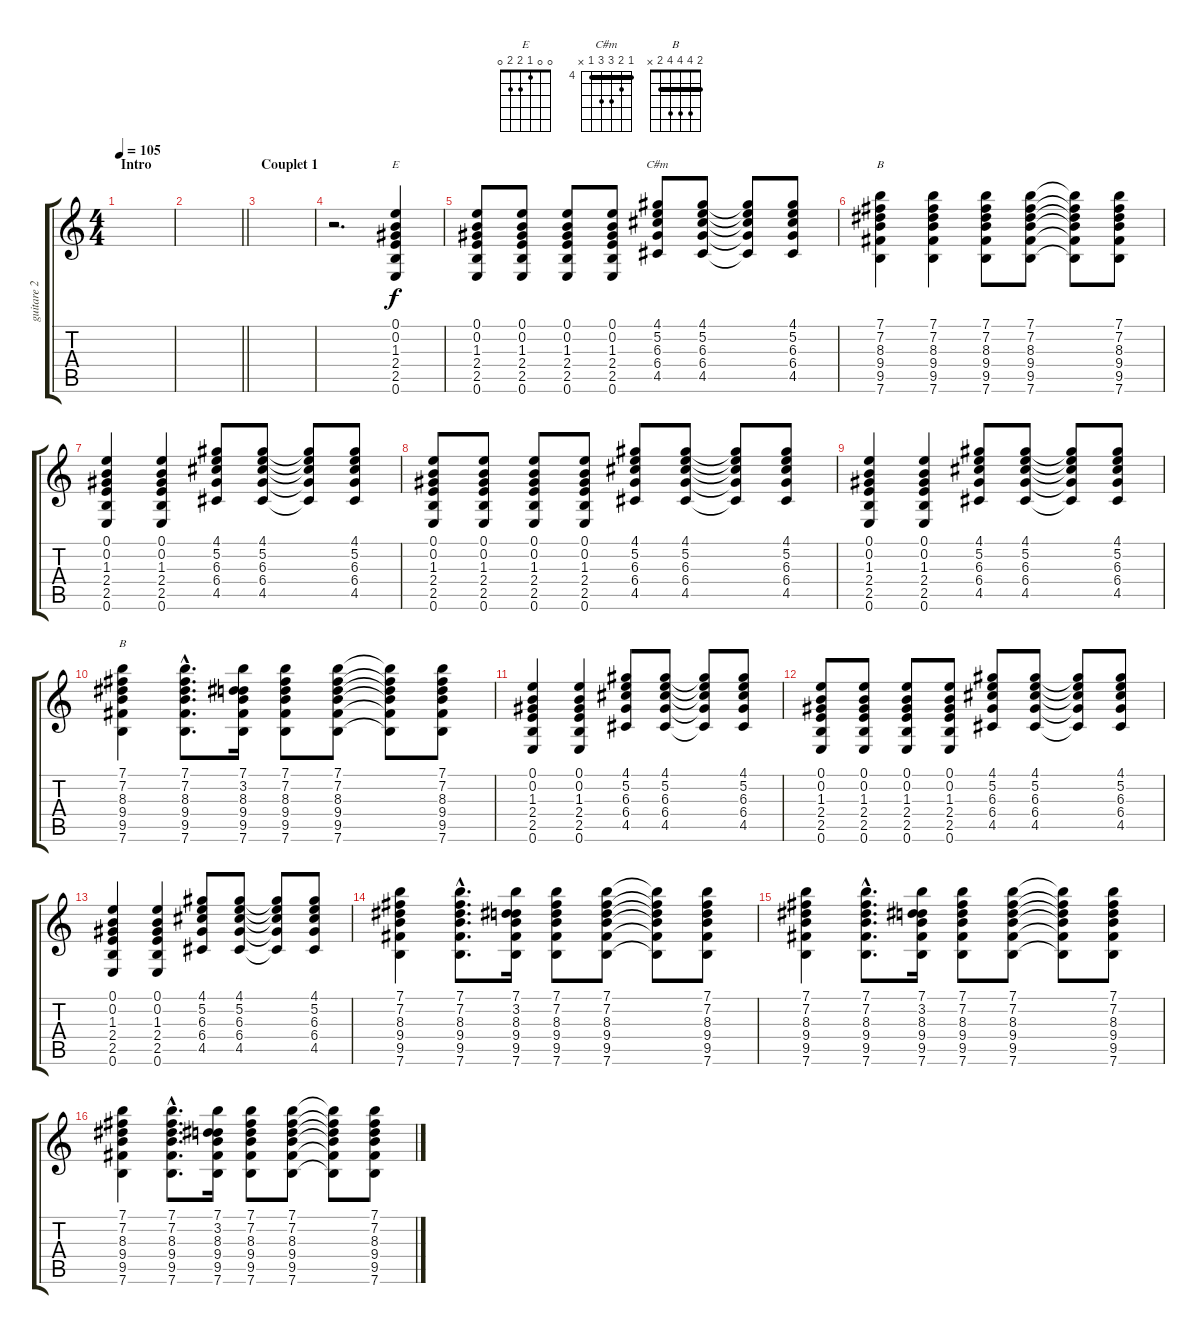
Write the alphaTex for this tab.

\track ("guitare 2" "guitare 2") {instrument electricguitarjazz}
\staff {score tabs}
\tuning (E4 B3 G3 D3 A2 E2) {hide}
\chord ("E" 0 0 1 2 2 0)
\chord ("C#m" 4 5 6 6 4 x) {firstfret 4 barre 4}
\chord ("B" 7 7 8 9 9 7) {firstfret 7 barre 7}
\chord ("B" 2 4 4 4 2 x) {barre 2}
\ts (4 4)
\section ("" "Intro")
\tempo 105
\clef g2
\ks c
|
\barLineRight lightlight
|
\section ("" "Couplet 1")
|
r.2{d} (0.1 0.2 1.3 2.4 2.5 0.6).4{ch "E"} |
(0.1 0.2 1.3 2.4 2.5 0.6).8 (0.1 0.2 1.3 2.4 2.5 0.6).8 (0.1 0.2 1.3 2.4 2.5 0.6).8 (0.1 0.2 1.3 2.4 2.5 0.6).8 (4.1 5.2 6.3 6.4 4.5).8{ch "C#m"} (4.1 5.2 6.3 6.4 4.5).8 (4.1{t} 5.2{t} 6.3{t} 6.4{t} 4.5{t}).8 (4.1 5.2 6.3 6.4 4.5).8 |
(7.1 7.2 8.3 9.4 9.5 7.6).4{ch "B"} (7.1 7.2 8.3 9.4 9.5 7.6).4 (7.1 7.2 8.3 9.4 9.5 7.6).8 (7.1 7.2 8.3 9.4 9.5 7.6).8 (7.1{t} 7.2{t} 8.3{t} 9.4{t} 9.5{t} 7.6{t}).8 (7.1 7.2 8.3 9.4 9.5 7.6).8 |
(0.1 0.2 1.3 2.4 2.5 0.6).4 (0.1 0.2 1.3 2.4 2.5 0.6).4 (4.1 5.2 6.3 6.4 4.5).8 (4.1 5.2 6.3 6.4 4.5).8 (4.1{t} 5.2{t} 6.3{t} 6.4{t} 4.5{t}).8 (4.1 5.2 6.3 6.4 4.5).8 |
(0.1 0.2 1.3 2.4 2.5 0.6).8 (0.1 0.2 1.3 2.4 2.5 0.6).8 (0.1 0.2 1.3 2.4 2.5 0.6).8 (0.1 0.2 1.3 2.4 2.5 0.6).8 (4.1 5.2 6.3 6.4 4.5).8 (4.1 5.2 6.3 6.4 4.5).8 (4.1{t} 5.2{t} 6.3{t} 6.4{t} 4.5{t}).8 (4.1 5.2 6.3 6.4 4.5).8 |
(0.1 0.2 1.3 2.4 2.5 0.6).4 (0.1 0.2 1.3 2.4 2.5 0.6).4 (4.1 5.2 6.3 6.4 4.5).8 (4.1 5.2 6.3 6.4 4.5).8 (4.1{t} 5.2{t} 6.3{t} 6.4{t} 4.5{t}).8 (4.1 5.2 6.3 6.4 4.5).8 |
(7.1 7.2 8.3 9.4 9.5 7.6).4{ch "B"} (7.1{hac} 7.2{hac} 8.3{hac} 9.4{hac} 9.5{hac} 7.6{hac}).8{d} (7.1 3.2 8.3 9.4 9.5 7.6).16 (7.1 7.2 8.3 9.4 9.5 7.6).8 (7.1 7.2 8.3 9.4 9.5 7.6).8 (7.1{t} 7.2{t} 8.3{t} 9.4{t} 9.5{t} 7.6{t}).8 (7.1 7.2 8.3 9.4 9.5 7.6).8 |
(0.1 0.2 1.3 2.4 2.5 0.6).4 (0.1 0.2 1.3 2.4 2.5 0.6).4 (4.1 5.2 6.3 6.4 4.5).8 (4.1 5.2 6.3 6.4 4.5).8 (4.1{t} 5.2{t} 6.3{t} 6.4{t} 4.5{t}).8 (4.1 5.2 6.3 6.4 4.5).8 |
(0.1 0.2 1.3 2.4 2.5 0.6).8 (0.1 0.2 1.3 2.4 2.5 0.6).8 (0.1 0.2 1.3 2.4 2.5 0.6).8 (0.1 0.2 1.3 2.4 2.5 0.6).8 (4.1 5.2 6.3 6.4 4.5).8 (4.1 5.2 6.3 6.4 4.5).8 (4.1{t} 5.2{t} 6.3{t} 6.4{t} 4.5{t}).8 (4.1 5.2 6.3 6.4 4.5).8 |
(0.1 0.2 1.3 2.4 2.5 0.6).4 (0.1 0.2 1.3 2.4 2.5 0.6).4 (4.1 5.2 6.3 6.4 4.5).8 (4.1 5.2 6.3 6.4 4.5).8 (4.1{t} 5.2{t} 6.3{t} 6.4{t} 4.5{t}).8 (4.1 5.2 6.3 6.4 4.5).8 |
(7.1 7.2 8.3 9.4 9.5 7.6).4 (7.1{hac} 7.2{hac} 8.3{hac} 9.4{hac} 9.5{hac} 7.6{hac}).8{d} (7.1 3.2 8.3 9.4 9.5 7.6).16 (7.1 7.2 8.3 9.4 9.5 7.6).8 (7.1 7.2 8.3 9.4 9.5 7.6).8 (7.1{t} 7.2{t} 8.3{t} 9.4{t} 9.5{t} 7.6{t}).8 (7.1 7.2 8.3 9.4 9.5 7.6).8 |
(7.1 7.2 8.3 9.4 9.5 7.6).4 (7.1{hac} 7.2{hac} 8.3{hac} 9.4{hac} 9.5{hac} 7.6{hac}).8{d} (7.1 3.2 8.3 9.4 9.5 7.6).16 (7.1 7.2 8.3 9.4 9.5 7.6).8 (7.1 7.2 8.3 9.4 9.5 7.6).8 (7.1{t} 7.2{t} 8.3{t} 9.4{t} 9.5{t} 7.6{t}).8 (7.1 7.2 8.3 9.4 9.5 7.6).8 |
(7.1 7.2 8.3 9.4 9.5 7.6).4 (7.1{hac} 7.2{hac} 8.3{hac} 9.4{hac} 9.5{hac} 7.6{hac}).8{d} (7.1 3.2 8.3 9.4 9.5 7.6).16 (7.1 7.2 8.3 9.4 9.5 7.6).8 (7.1 7.2 8.3 9.4 9.5 7.6).8 (7.1{t} 7.2{t} 8.3{t} 9.4{t} 9.5{t} 7.6{t}).8 (7.1 7.2 8.3 9.4 9.5 7.6).8
